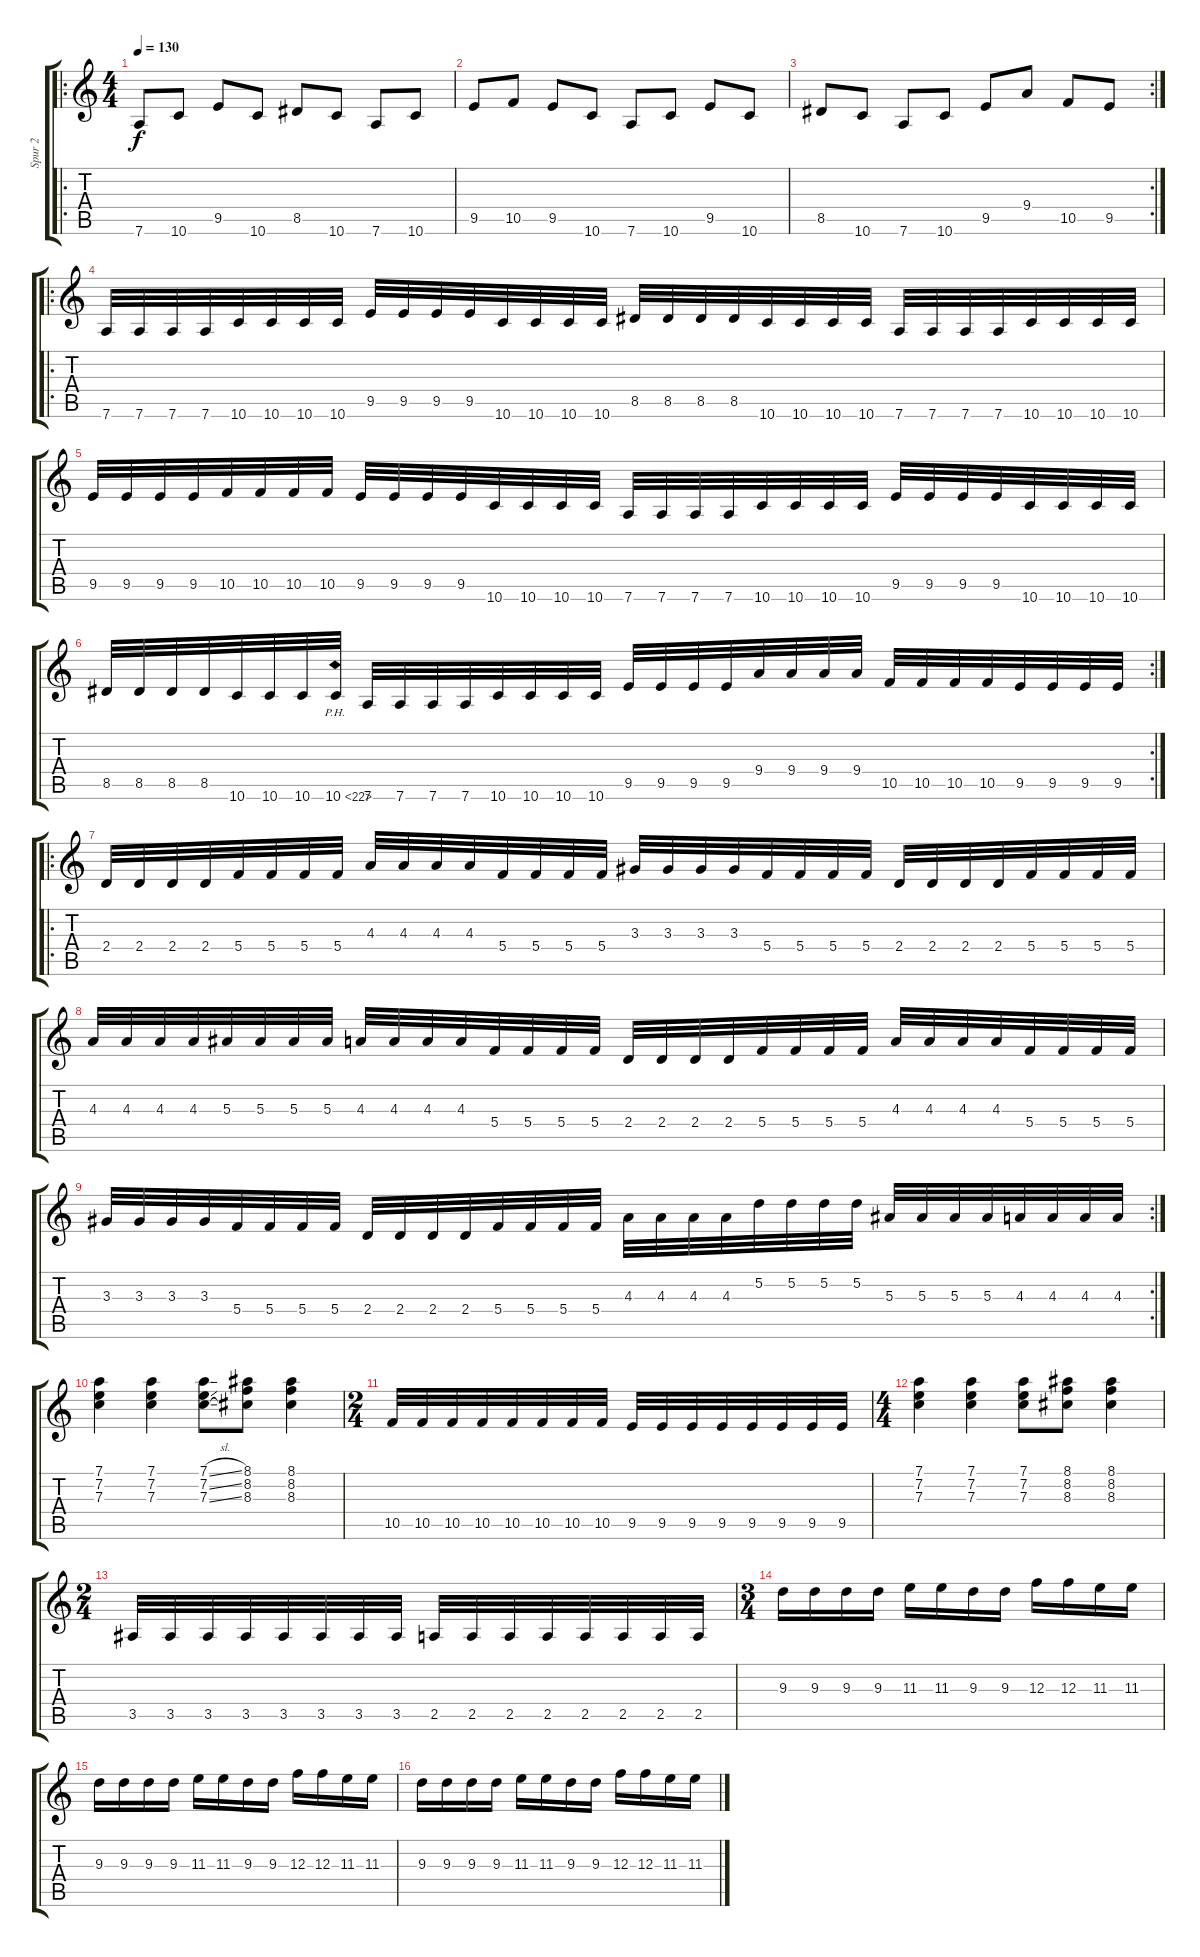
\track ("Spur 2" "Spur 2") {instrument distortionguitar}
\staff {score tabs}
\tuning (D4 A3 F3 C3 G2 D2) {hide}
\ro
\ts (4 4)
\tempo 130
\clef g2
\ks c
7.6.8{dy f} 10.6.8 9.5.8 10.6.8 8.5.8 10.6.8 7.6.8 10.6.8 |
9.5.8 10.5.8 9.5.8 10.6.8 7.6.8 10.6.8 9.5.8 10.6.8 |
\rc 2
8.5.8 10.6.8 7.6.8 10.6.8 9.5.8 9.4.8 10.5.8 9.5.8 |
\ro
7.6.32 7.6.32 7.6.32 7.6.32 10.6.32 10.6.32 10.6.32 10.6.32 9.5.32 9.5.32 9.5.32 9.5.32 10.6.32 10.6.32 10.6.32 10.6.32 8.5.32 8.5.32 8.5.32 8.5.32 10.6.32 10.6.32 10.6.32 10.6.32 7.6.32 7.6.32 7.6.32 7.6.32 10.6.32 10.6.32 10.6.32 10.6.32 |
9.5.32 9.5.32 9.5.32 9.5.32 10.5.32 10.5.32 10.5.32 10.5.32 9.5.32 9.5.32 9.5.32 9.5.32 10.6.32 10.6.32 10.6.32 10.6.32 7.6.32 7.6.32 7.6.32 7.6.32 10.6.32 10.6.32 10.6.32 10.6.32 9.5.32 9.5.32 9.5.32 9.5.32 10.6.32 10.6.32 10.6.32 10.6.32 |
\rc 2
8.5.32 8.5.32 8.5.32 8.5.32 10.6.32 10.6.32 10.6.32 10.6{ph 12}.32 7.6.32 7.6.32 7.6.32 7.6.32 10.6.32 10.6.32 10.6.32 10.6.32 9.5.32 9.5.32 9.5.32 9.5.32 9.4.32 9.4.32 9.4.32 9.4.32 10.5.32 10.5.32 10.5.32 10.5.32 9.5.32 9.5.32 9.5.32 9.5.32 |
\ro
2.4.32 2.4.32 2.4.32 2.4.32 5.4.32 5.4.32 5.4.32 5.4.32 4.3.32 4.3.32 4.3.32 4.3.32 5.4.32 5.4.32 5.4.32 5.4.32 3.3.32 3.3.32 3.3.32 3.3.32 5.4.32 5.4.32 5.4.32 5.4.32 2.4.32 2.4.32 2.4.32 2.4.32 5.4.32 5.4.32 5.4.32 5.4.32 |
4.3.32 4.3.32 4.3.32 4.3.32 5.3.32 5.3.32 5.3.32 5.3.32 4.3.32 4.3.32 4.3.32 4.3.32 5.4.32 5.4.32 5.4.32 5.4.32 2.4.32 2.4.32 2.4.32 2.4.32 5.4.32 5.4.32 5.4.32 5.4.32 4.3.32 4.3.32 4.3.32 4.3.32 5.4.32 5.4.32 5.4.32 5.4.32 |
\rc 2
3.3.32 3.3.32 3.3.32 3.3.32 5.4.32 5.4.32 5.4.32 5.4.32 2.4.32 2.4.32 2.4.32 2.4.32 5.4.32 5.4.32 5.4.32 5.4.32 4.3.32 4.3.32 4.3.32 4.3.32 5.2.32 5.2.32 5.2.32 5.2.32 5.3.32 5.3.32 5.3.32 5.3.32 4.3.32 4.3.32 4.3.32 4.3.32 |
(7.1 7.2 7.3).4 (7.1 7.2 7.3).4 (7.1{sl} 7.2{sl} 7.3{sl}).8 (8.1 8.2 8.3).8 (8.1 8.2 8.3).4 |
\ts (2 4)
10.5.32 10.5.32 10.5.32 10.5.32 10.5.32 10.5.32 10.5.32 10.5.32 9.5.32 9.5.32 9.5.32 9.5.32 9.5.32 9.5.32 9.5.32 9.5.32 |
\ts (4 4)
(7.1 7.2 7.3).4 (7.1 7.2 7.3).4 (7.1 7.2 7.3).8 (8.1 8.2 8.3).8 (8.1 8.2 8.3).4 |
\ts (2 4)
3.5.32 3.5.32 3.5.32 3.5.32 3.5.32 3.5.32 3.5.32 3.5.32 2.5.32 2.5.32 2.5.32 2.5.32 2.5.32 2.5.32 2.5.32 2.5.32 |
\ts (3 4)
9.3.16 9.3.16 9.3.16 9.3.16 11.3.16 11.3.16 9.3.16 9.3.16 12.3.16 12.3.16 11.3.16 11.3.16 |
9.3.16 9.3.16 9.3.16 9.3.16 11.3.16 11.3.16 9.3.16 9.3.16 12.3.16 12.3.16 11.3.16 11.3.16 |
9.3.16 9.3.16 9.3.16 9.3.16 11.3.16 11.3.16 9.3.16 9.3.16 12.3.16 12.3.16 11.3.16 11.3.16
